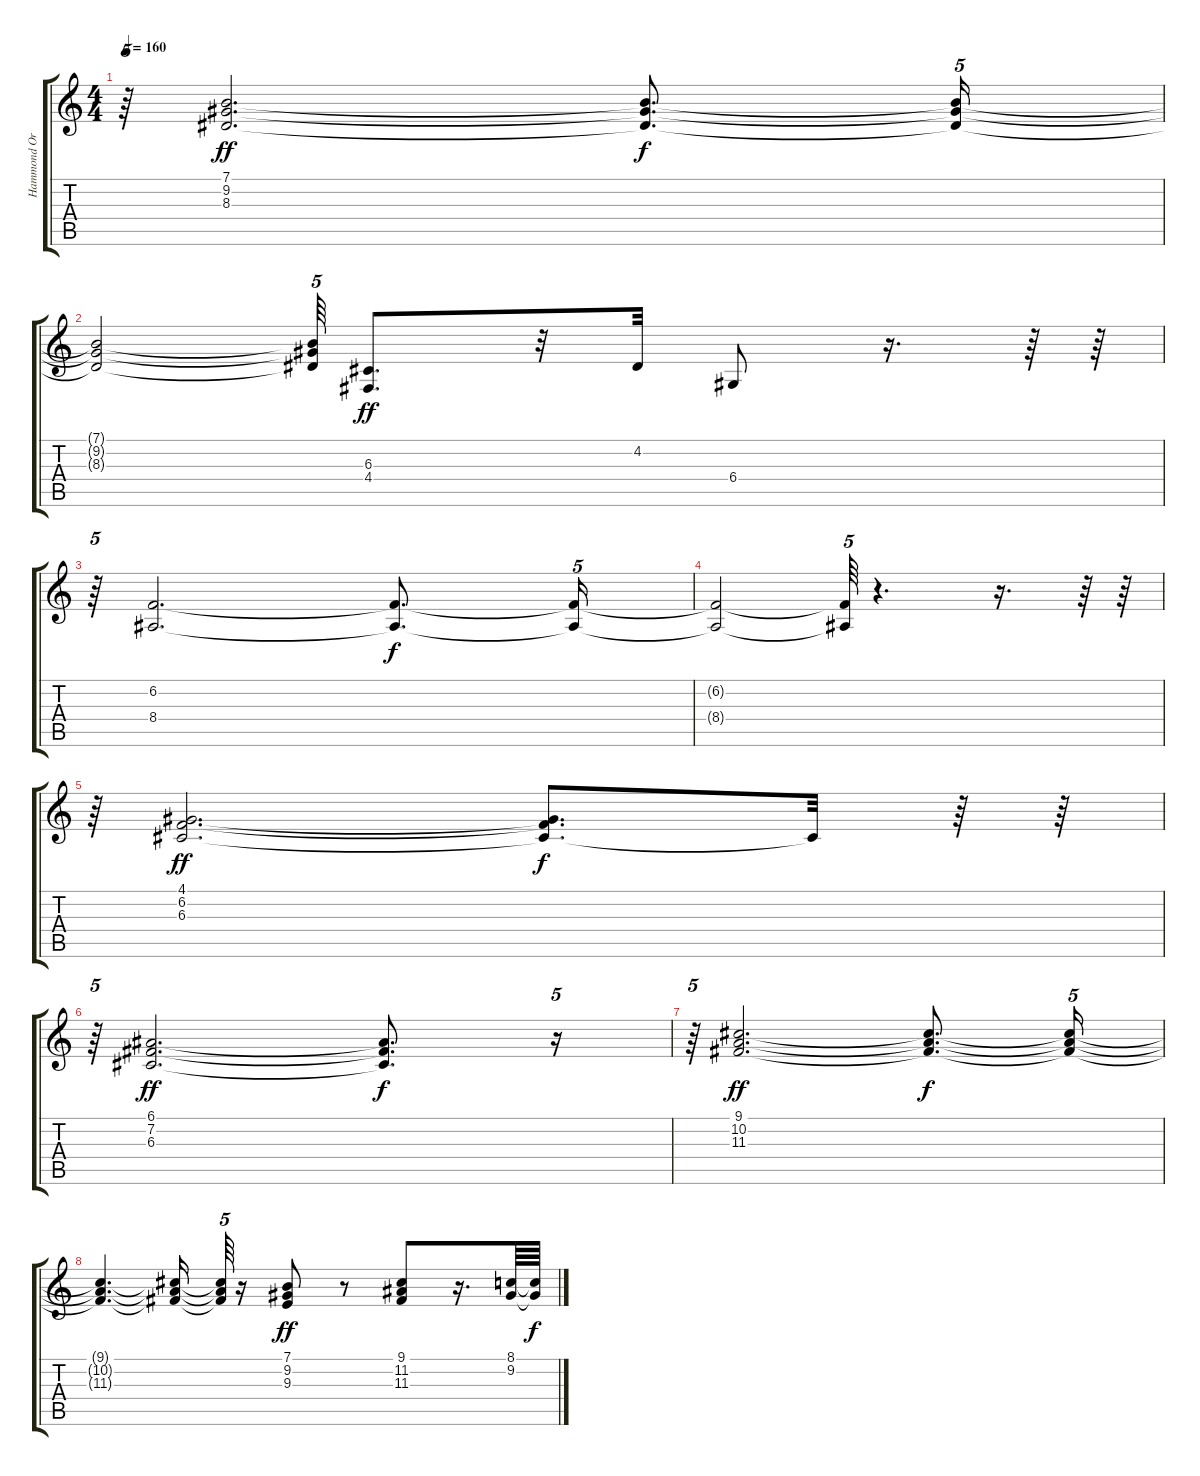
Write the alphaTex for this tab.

\track ("Hammond Organ" "Hammond Or") {instrument drawbarorgan}
\staff {score tabs}
\tuning (E4 B3 G3 D3 A2 E2) {hide}
\ts (4 4)
\tempo 160
\clef g2
\ks c
r.64{tu (5 4) dy f} (7.1 9.2 8.3).2{d dy ff} (7.1{t} 9.2{t} 8.3{t}).8{d dy f} (7.1{t} 9.2{t} 8.3{t}).16{tu (5 4)} |
(7.1{t} 9.2{t} 8.3{t}).2 (7.1{t} 9.2{t} 8.3{t}).64{tu (5 4)} (6.3 4.4).8{d dy ff} r.32 4.2.32 6.4.8 r.16{d} r.64 r.64 |
r.64{tu (5 4)} (6.2 8.4).2{d} (6.2{t} 8.4{t}).8{d dy f} (6.2{t} 8.4{t}).16{tu (5 4)} |
(6.2{t} 8.4{t}).2 (6.2{t} 8.4{t}).64{tu (5 4)} r.4{d} r.16{d} r.64 r.64 |
r.64{tu (5 4)} (4.1 6.2 6.3).2{d dy ff} (4.1{t} 6.2{t} 6.3{t}).8{d dy f} 6.3{t}.32 r.64 r.64 |
r.64{tu (5 4)} (6.1 7.2 6.3).2{d dy ff} (6.1{t} 7.2{t} 6.3{t}).8{d dy f} r.16{tu (5 4)} |
r.64{tu (5 4)} (9.1 10.2 11.3).2{d dy ff} (9.1{t} 10.2{t} 11.3{t}).8{d dy f} (9.1{t} 10.2{t} 11.3{t}).16{tu (5 4)} |
(9.1{t} 10.2{t} 11.3{t}).4{d} (9.1{t} 10.2{t} 11.3{t}).16 (9.1{t} 10.2{t} 11.3{t}).64{tu (5 4)} r.16 (7.1 9.2 9.3).8{dy ff} r.8 (9.1 11.2 11.3).8 r.16{d} (8.1 9.2).64 (8.1{t} 9.2{t}).64{dy f}
